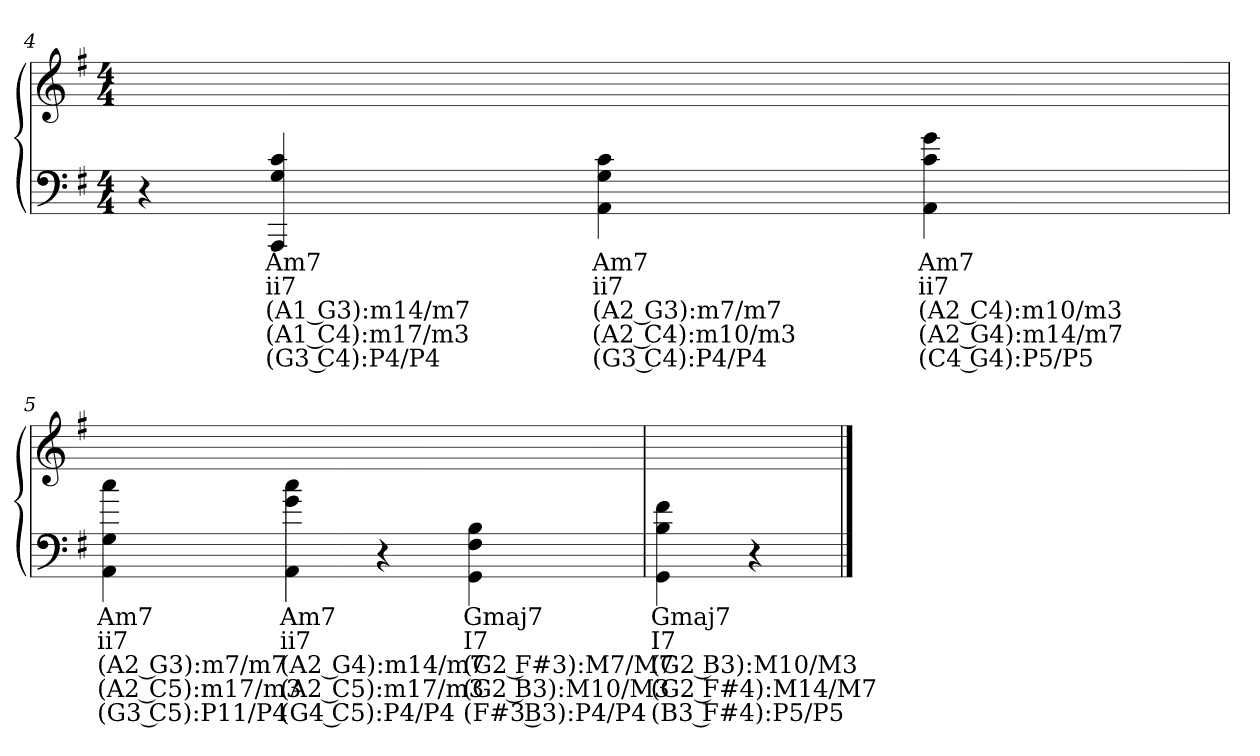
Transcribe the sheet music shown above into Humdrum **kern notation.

**kern	**text	**text	**text	**text	**text	**kern
*part2	*part2	*part2	*part2	*part2	*part2	*part1
*staff2	*staff2	*staff2	*staff2	*staff2	*staff2	*staff1
*clefF4	*	*	*	*	*	*clefG2
*k[f#]	*	*	*	*	*	*k[f#]
*G:	*	*	*	*	*	*G:
*M4/4	*	*	*	*	*	*M4/4
=4	=4	=4	=4	=4	=4	=4
4r	.	.	.	.	.	1ryy
4AAA 4G 4c	Am7	ii7	(A1 G3):m14/m7	(A1 C4):m17/m3	(G3 C4):P4/P4	.
4AA 4G 4c	Am7	ii7	(A2 G3):m7/m7	(A2 C4):m10/m3	(G3 C4):P4/P4	.
4AA 4c 4g	Am7	ii7	(A2 C4):m10/m3	(A2 G4):m14/m7	(C4 G4):P5/P5	.
=5	=5	=5	=5	=5	=5	=5
4AA 4G 4cc	Am7	ii7	(A2 G3):m7/m7	(A2 C5):m17/m3	(G3 C5):P11/P4	1ryy
4AA 4g 4cc	Am7	ii7	(A2 G4):m14/m7	(A2 C5):m17/m3	(G4 C5):P4/P4	.
4r	.	.	.	.	.	.
4GG 4F# 4B	Gmaj7	I7	(G2 F#3):M7/M7	(G2 B3):M10/M3	(F#3 B3):P4/P4	.
=6	=6	=6	=6	=6	=6	=6
4GG 4B 4f#	Gmaj7	I7	(G2 B3):M10/M3	(G2 F#4):M14/M7	(B3 F#4):P5/P5	2ryy
4r	.	.	.	.	.	.
==	==	==	==	==	==	==
*-	*-	*-	*-	*-	*-	*-
